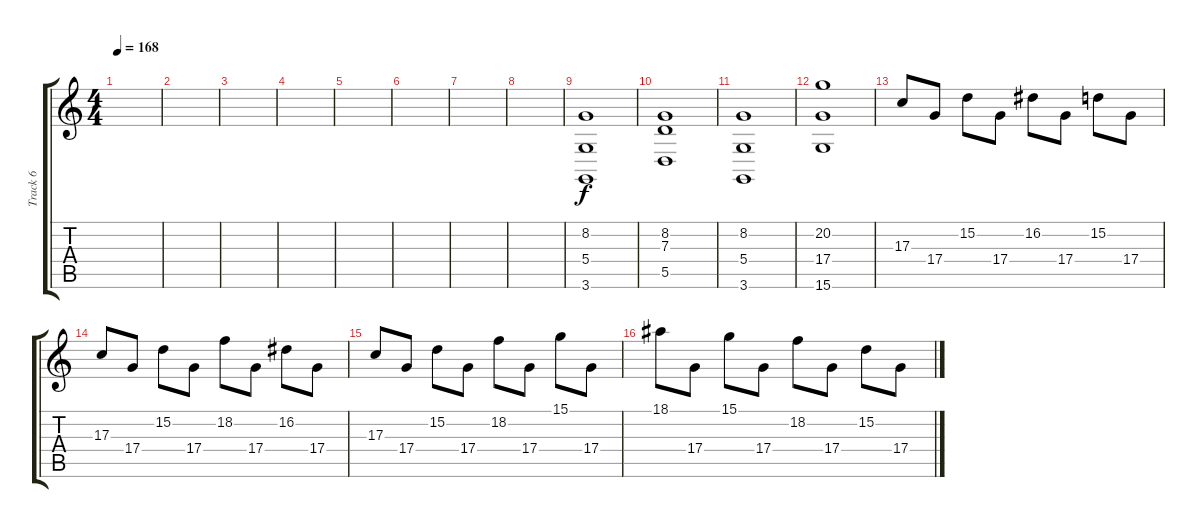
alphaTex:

\track ("Track 6" "Track 6") {instrument stringensemble1}
\staff {score tabs}
\tuning (E4 B3 G3 D3 A2 E2) {hide}
\ts (4 4)
\tempo 168
\clef g2
\ks c
|
|
|
|
|
|
|
|
(8.2 5.4 3.6).1 |
(8.2 7.3 5.5).1 |
(8.2 5.4 3.6).1 |
(20.2 17.4 15.6).1 |
17.3.8 17.4.8 15.2.8 17.4.8 16.2.8 17.4.8 15.2.8 17.4.8 |
17.3.8 17.4.8 15.2.8 17.4.8 18.2.8 17.4.8 16.2.8 17.4.8 |
17.3.8 17.4.8 15.2.8 17.4.8 18.2.8 17.4.8 15.1.8 17.4.8 |
18.1.8 17.4.8 15.1.8 17.4.8 18.2.8 17.4.8 15.2.8 17.4.8
